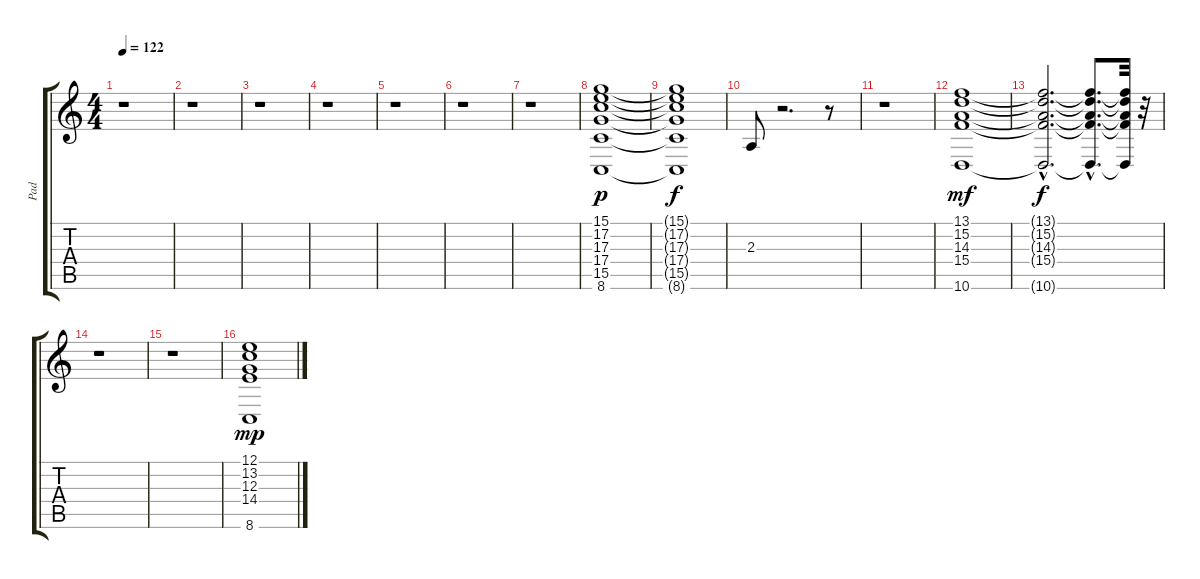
\track ("Pad" "Pad") {instrument pad2warm}
\staff {score tabs}
\tuning (E4 B3 G3 D3 A2 E2) {hide}
\ts (4 4)
\tempo 122
\clef g2
\ks c
r.1{dy f} |
r.1 |
r.1 |
r.1 |
r.1 |
r.1 |
r.1 |
(15.1 17.2 17.3 17.4 15.5 8.6).1{dy p} |
(15.1{t} 17.2{t} 17.3{t} 17.4{t} 15.5{t} 8.6{t}).1{dy f} |
2.3.8 r.2{d} r.8 |
r.1 |
(13.1 15.2 14.3 15.4 10.6).1{dy mf} |
(13.1{hac t} 15.2{hac t} 14.3{hac t} 15.4{hac t} 10.6{hac t}).2{d dy f} (13.1{hac t} 15.2{hac t} 14.3{hac t} 15.4{hac t} 10.6{hac t}).8{d} (13.1{t} 15.2{t} 14.3{t} 15.4{t} 10.6{t}).32 r.32 |
r.1 |
r.1 |
(12.1 13.2 12.3 14.4 8.6).1{dy mp}
